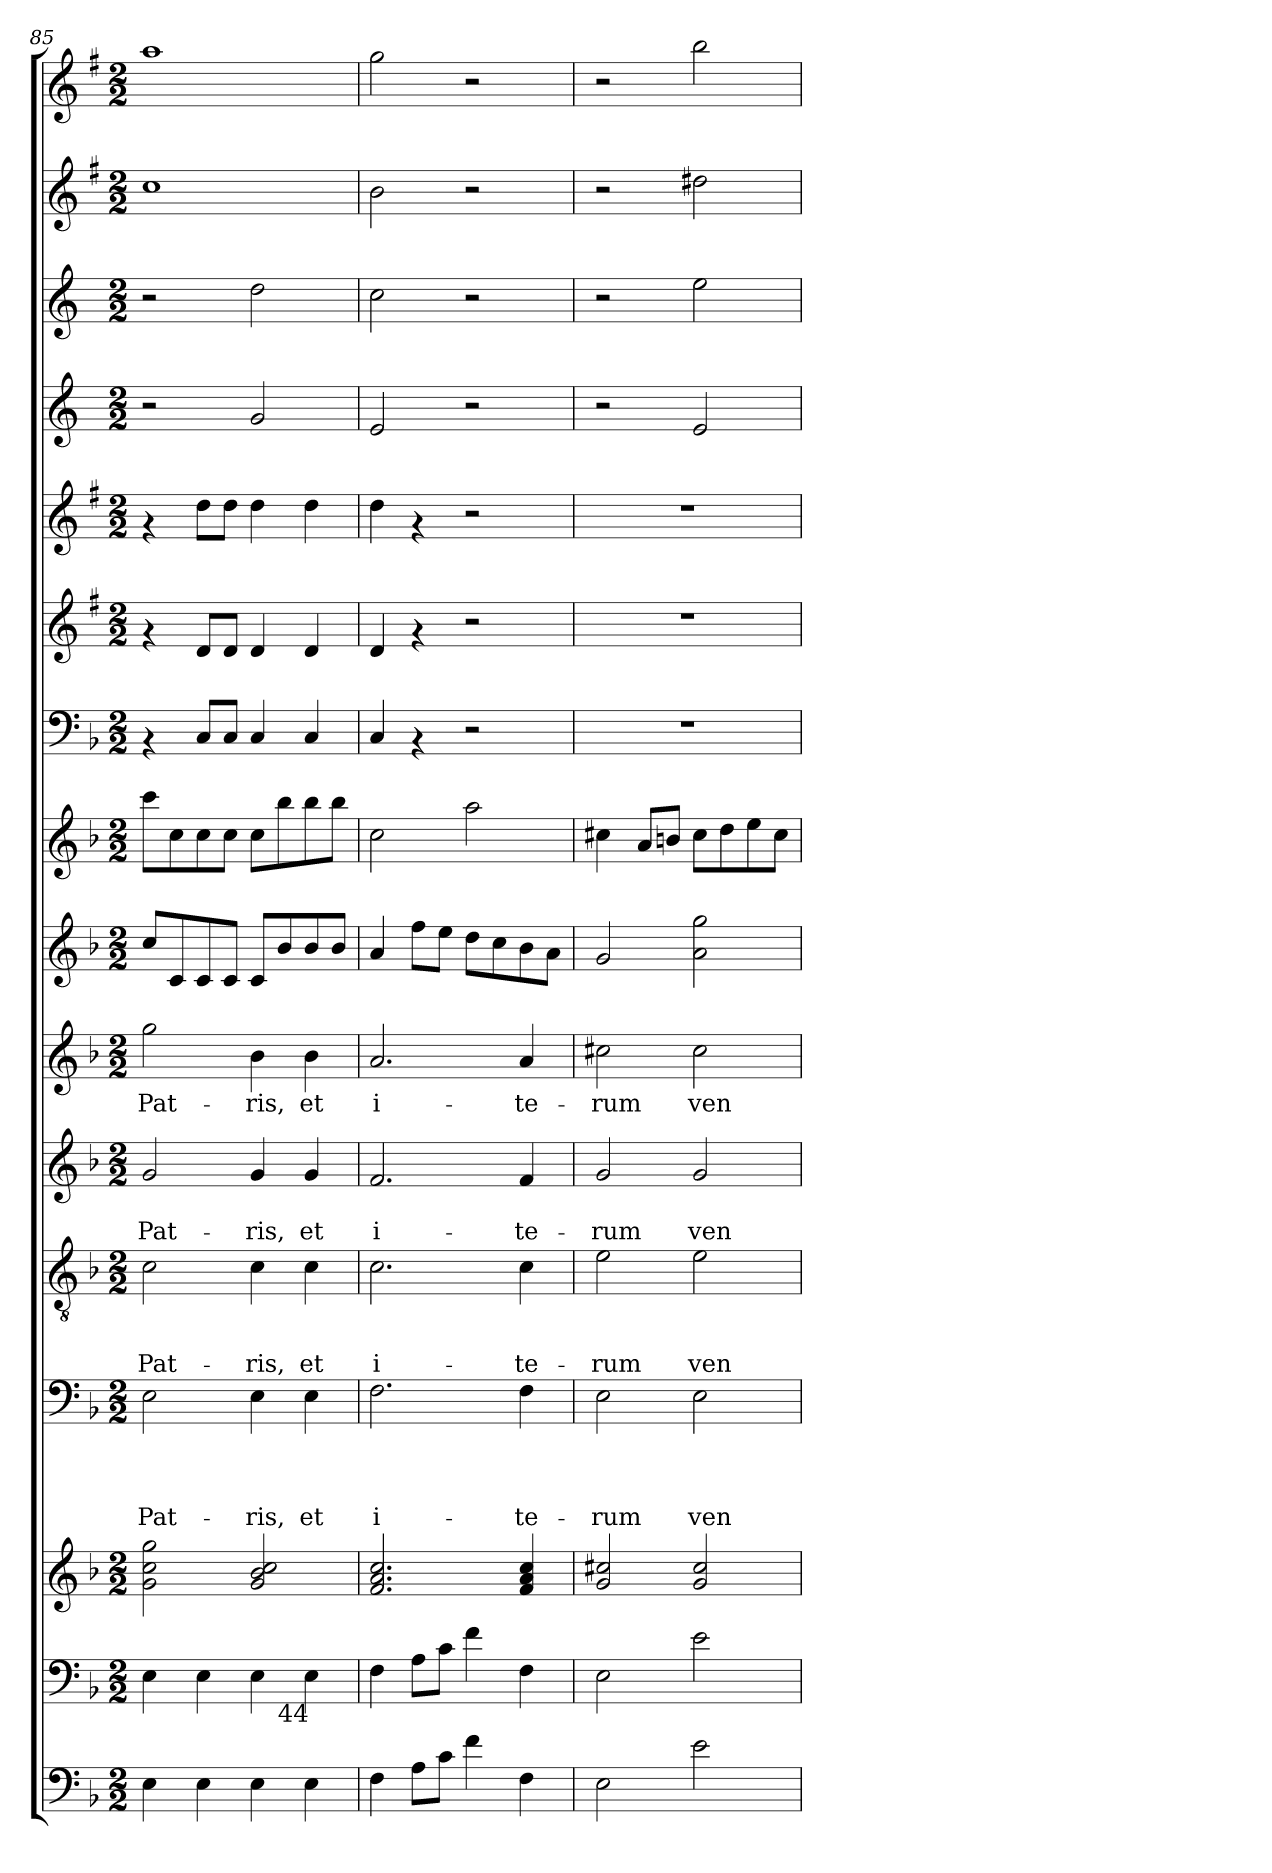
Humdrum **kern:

**kern	**kern	**kern	**kern	**text	**text	**text	**text	**kern	**text	**text	**text	**kern	**text	**text	**kern	**text	**kern	**kern	**kern	**kern	**kern	**kern	**kern	**kern	**kern
*part15	*part14	*part14	*part13	*part13	*part13	*part13	*part13	*part12	*part12	*part12	*part12	*part11	*part11	*part11	*part10	*part10	*part9	*part8	*part7	*part6	*part5	*part4	*part3	*part2	*part1
*staff16	*staff15	*staff14	*staff13	*staff13	*staff13	*staff13	*staff13	*staff12	*staff12	*staff12	*staff12	*staff11	*staff11	*staff11	*staff10	*staff10	*staff9	*staff8	*staff7	*staff6	*staff5	*staff4	*staff3	*staff2	*staff1
*clefF4	*clefF4	*clefG2	*clefF4	*	*	*	*	*clefGv2	*	*	*	*clefG2	*	*	*clefG2	*	*clefG2	*clefG2	*clefF4	*clefG2	*clefG2	*clefG2	*clefG2	*clefG2	*clefG2
*	*	*	*	*	*	*	*	*	*	*	*	*	*	*	*	*	*	*	*	*ITrd1c2	*ITrd1c2	*ITrd-3c-5	*ITrd-3c-5	*ITrd1c2	*ITrd1c2
*k[b-]	*k[b-]	*k[b-]	*k[b-]	*	*	*	*	*k[b-]	*	*	*	*k[b-]	*	*	*k[b-]	*	*k[b-]	*k[b-]	*k[b-]	*k[b-]	*k[b-]	*k[b-]	*k[b-]	*k[b-]	*k[b-]
*F:	*F:	*F:	*F:	*	*	*	*	*F:	*	*	*	*F:	*	*	*F:	*	*F:	*F:	*F:	*F:	*F:	*F:	*F:	*F:	*F:
*M2/2	*M2/2	*M2/2	*M2/2	*	*	*	*	*M2/2	*	*	*	*M2/2	*	*	*M2/2	*	*M2/2	*M2/2	*M2/2	*M2/2	*M2/2	*M2/2	*M2/2	*M2/2	*M2/2
=85	=85	=85	=85	=85	=85	=85	=85	=85	=85	=85	=85	=85	=85	=85	=85	=85	=85	=85	=85	=85	=85	=85	=85	=85	=85
!	!	!	!	!	!	!	!LO:LY:b	!	!	!	!LO:LY:b	!	!	!LO:LY:b	!	!LO:LY:b	!	!	!	!	!	!	!	!	!
*	*^	*	*	*	*	*	*	*	*	*	*	*	*	*	*	*	*	*	*	*	*	*	*	*	*
4E\	4E\	2ryy	2g\ 2cc\ 2gg\	2E\	.	.	.	Pat-	2c\	.	.	Pat-	2g/	.	Pat-	2gg\	Pat-	8cc/L	8ccc\L	4rAA	4rf	4rf	2r	2r	1b-	1gg
.	.	.	.	.	.	.	.	.	.	.	.	.	.	.	.	.	.	8c/	8cc\	.	.	.	.	.	.	.
4E\	4E\	.	.	.	.	.	.	.	.	.	.	.	.	.	.	.	.	8c/	8cc\	8C/L	8c/L	8cc\L	.	.	.	.
.	.	.	.	.	.	.	.	.	.	.	.	.	.	.	.	.	.	8c/J	8cc\J	8C/J	8c/J	8cc\J	.	.	.	.
!	!	!	!	!	!	!	!	!LO:LY:b	!	!	!	!LO:LY:b	!	!	!LO:LY:b	!	!LO:LY:b	!	!	!	!	!	!	!	!	!
4E\	4E\	8ryy	2g/ 2b-/ 2cc/	4E\	.	.	.	-ris,	4c\	.	.	-ris,	4g/	.	-ris,	4b-\	-ris,	8c/L	8cc\L	4C/	4c/	4cc\	2cc/	2gg\	.	.
!	!	!LO:TX:b:t=44	!	!	!	!	!	!	!	!	!	!	!	!	!	!	!	!	!	!	!	!	!	!	!	!
.	.	4.ryy	.	.	.	.	.	.	.	.	.	.	.	.	.	.	.	8b-/	8bb-\	.	.	.	.	.	.	.
!	!	!	!	!	!	!	!	!LO:LY:b	!	!	!	!LO:LY:b	!	!	!LO:LY:b	!	!LO:LY:b	!	!	!	!	!	!	!	!	!
4E\	4E\	.	.	4E\	.	.	.	et	4c\	.	.	et	4g/	.	et	4b-\	et	8b-/	8bb-\	4C/	4c/	4cc\	.	.	.	.
.	.	.	.	.	.	.	.	.	.	.	.	.	.	.	.	.	.	8b-/J	8bb-\J	.	.	.	.	.	.	.
=86	=86	=86	=86	=86	=86	=86	=86	=86	=86	=86	=86	=86	=86	=86	=86	=86	=86	=86	=86	=86	=86	=86	=86	=86	=86	=86
!	!	!	!	!	!	!	!	!LO:LY:b	!	!	!	!LO:LY:b	!	!	!LO:LY:b	!	!LO:LY:b	!	!	!	!	!	!	!	!	!
*	*v	*v	*	*	*	*	*	*	*	*	*	*	*	*	*	*	*	*	*	*	*	*	*	*	*	*
4F\	4F\	2.f/ 2.a/ 2.cc/	2.F\	.	.	.	i-	2.c\	.	.	i-	2.f/	.	i-	2.a/	i-	4a/	2cc\	4C/	4c/	4cc\	2a/	2ff\	2a\	2ff\
8A\L	8A\L	.	.	.	.	.	.	.	.	.	.	.	.	.	.	.	8ff\L	.	4rAA	4rf	4rf	.	.	.	.
8c\J	8c\J	.	.	.	.	.	.	.	.	.	.	.	.	.	.	.	8ee\J	.	.	.	.	.	.	.	.
4f\	4f\	.	.	.	.	.	.	.	.	.	.	.	.	.	.	.	8dd\L	2aa\	2r	2r	2r	2r	2r	2r	2r
.	.	.	.	.	.	.	.	.	.	.	.	.	.	.	.	.	8cc\	.	.	.	.	.	.	.	.
!	!	!	!	!	!	!	!LO:LY:b	!	!	!	!LO:LY:b	!	!	!LO:LY:b	!	!LO:LY:b	!	!	!	!	!	!	!	!	!
4F\	4F\	4f/ 4a/ 4cc/	4F\	.	.	.	-te-	4c\	.	.	-te-	4f/	.	-te-	4a/	-te-	8b-\	.	.	.	.	.	.	.	.
.	.	.	.	.	.	.	.	.	.	.	.	.	.	.	.	.	8a\J	.	.	.	.	.	.	.	.
=87	=87	=87	=87	=87	=87	=87	=87	=87	=87	=87	=87	=87	=87	=87	=87	=87	=87	=87	=87	=87	=87	=87	=87	=87	=87
!	!	!	!	!	!	!	!LO:LY:b	!	!	!	!LO:LY:b	!	!	!LO:LY:b	!	!LO:LY:b	!	!	!	!	!	!	!	!	!
2E\	2E\	2g/ 2cc#X/	2E\	.	.	.	-rum	2e\	.	.	-rum	2g/	.	-rum	2cc#X\	-rum	2g/	4cc#X\	1r	1r	1r	2r	2r	2r	2r
.	.	.	.	.	.	.	.	.	.	.	.	.	.	.	.	.	.	8a/L	.	.	.	.	.	.	.
.	.	.	.	.	.	.	.	.	.	.	.	.	.	.	.	.	.	8bn/J	.	.	.	.	.	.	.
!	!	!	!	!	!	!	!LO:LY:b	!	!	!	!LO:LY:b	!	!	!LO:LY:b	!	!LO:LY:b	!	!	!	!	!	!	!	!	!
2e\	2e\	2g/ 2cc#/	2E\	.	.	.	ven-	2e\	.	.	ven-	2g/	.	ven-	2cc#\	ven-	2a\ 2gg\	8cc#\L	.	.	.	2a/	2aa\	2cc#X\	2aa\
.	.	.	.	.	.	.	.	.	.	.	.	.	.	.	.	.	.	8dd\	.	.	.	.	.	.	.
.	.	.	.	.	.	.	.	.	.	.	.	.	.	.	.	.	.	8ee\	.	.	.	.	.	.	.
.	.	.	.	.	.	.	.	.	.	.	.	.	.	.	.	.	.	8cc#\J	.	.	.	.	.	.	.
=	=	=	=	=	=	=	=	=	=	=	=	=	=	=	=	=	=	=	=	=	=	=	=	=	=
*-	*-	*-	*-	*-	*-	*-	*-	*-	*-	*-	*-	*-	*-	*-	*-	*-	*-	*-	*-	*-	*-	*-	*-	*-	*-
